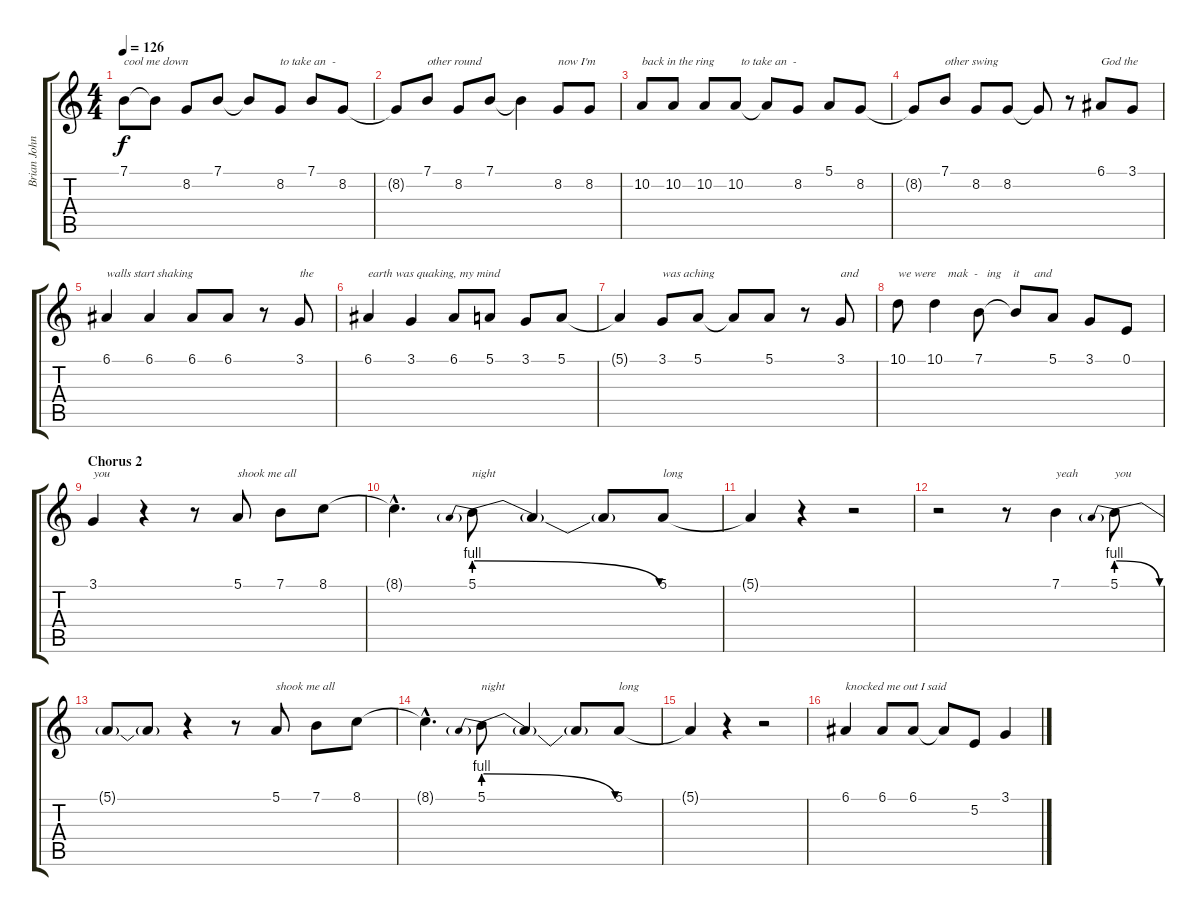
\track ("Brian Johnson (Vocal)" "Brian John") {instrument violin}
\staff {score tabs}
\tuning (E4 B3 G3 D3 A2 E2) {hide}
\ts (4 4)
\tempo 126
\clef g2
\ks c
7.1.8{txt "cool me down" dy f} 7.1{t}.8 8.2.8 7.1.8 7.1{t}.8 8.2.8{txt "to take an  -   "} 7.1.8 8.2.8 |
8.2{t}.8 7.1.8{txt "other round"} 8.2.8 7.1.8 7.1{t}.4 8.2.8{txt "now I'm"} 8.2.8 |
10.2.8{txt "back in the ring         to take an  -"} 10.2.8 10.2.8 10.2.8 10.2{t}.8 8.2.8 5.1.8 8.2.8 |
8.2{t}.8 7.1.8{txt "other swing"} 8.2.8 8.2.8 8.2{t}.8 r.8 6.1.8{txt "God the"} 3.1.8 |
6.1.4{txt "walls start shaking"} 6.1.4 6.1.8 6.1.8 r.8 3.1.8{txt "the"} |
6.1.4{txt "earth was quaking, my mind"} 3.1.4 6.1.8 5.1.8 3.1.8 5.1.8 |
5.1{t}.4 3.1.8{txt "was aching"} 5.1.8 5.1{t}.8 5.1.8 r.8 3.1.8{txt "and"} |
10.1.8{txt "we were    mak  -   ing    it     and"} 10.1.4 7.1.8 7.1{t}.8 5.1.8 3.1.8 0.1.8 |
\section ("" "Chorus 2")
3.1.4{txt "you"} r.4 r.8 5.1.8{txt "shook me all"} 7.1.8 8.1.8 |
8.1{hac t}.4{d} 5.1{be (prebendrelease 0 4 60 0)}.8{txt "night"} 5.1{t}.4 5.1{t}.8 5.1.8{txt "long"} |
5.1{t}.4 r.4 r.2 |
r.2 r.8 7.1.4{txt "yeah"} 5.1{be (prebendrelease 0 4 60 0)}.8{txt "you"} |
5.1{t}.8 5.1{t}.8 r.4 r.8 5.1.8{txt "shook me all"} 7.1.8 8.1.8 |
8.1{hac t}.4{d} 5.1{be (prebendrelease 0 4 60 0)}.8{txt "night"} 5.1{t}.4 5.1{t}.8 5.1.8{txt "long"} |
5.1{t}.4 r.4 r.2 |
6.1.4{txt "knocked me out I said"} 6.1.8 6.1.8 6.1{t}.8 5.2.8 3.1.4
